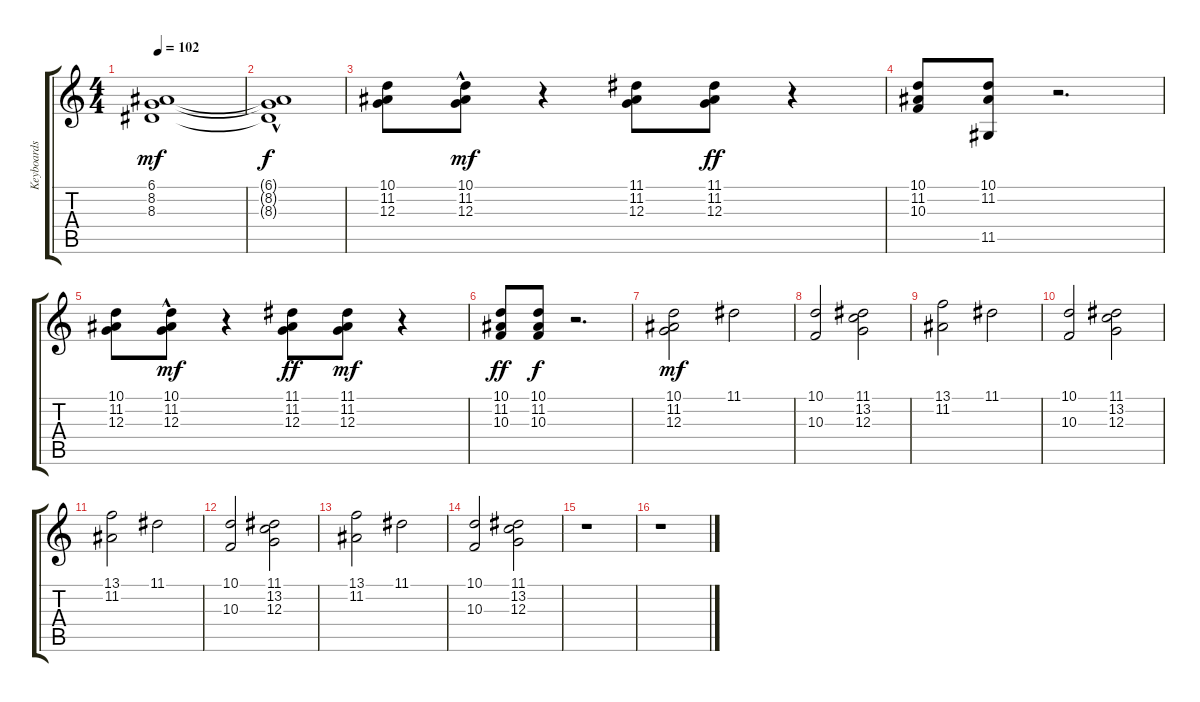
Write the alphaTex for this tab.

\track ("Keyboards" "Keyboards") {instrument rockorgan}
\staff {score tabs}
\tuning (E4 B3 G3 D3 A2 E2) {hide}
\ts (4 4)
\tempo 102
\clef g2
\ks c
(6.1 8.2 8.3).1{dy mf} |
(6.1{t} 8.2{hac t} 8.3{hac t}).1{dy f} |
(10.1 11.2 12.3).8 (10.1 11.2{hac} 12.3).8{dy mf} r.4 (11.1 11.2 12.3).8 (11.1 11.2 12.3).8{dy ff} r.4 |
(10.1 11.2 10.3).8 (10.1 11.2 11.5).8 r.2{d} |
(10.1 11.2 12.3).8 (10.1 11.2{hac} 12.3).8{dy mf} r.4 (11.1 11.2 12.3).8{dy ff} (11.1 11.2 12.3).8{dy mf} r.4 |
(10.1 11.2 10.3).8{dy ff} (10.1 11.2 10.3).8{dy f} r.2{d} |
(10.1 11.2 12.3).2{dy mf} 11.1.2 |
(10.1 10.3).2 (11.1 13.2 12.3).2 |
(13.1 11.2).2 11.1.2 |
(10.1 10.3).2 (11.1 13.2 12.3).2 |
(13.1 11.2).2 11.1.2 |
(10.1 10.3).2 (11.1 13.2 12.3).2 |
(13.1 11.2).2 11.1.2 |
(10.1 10.3).2 (11.1 13.2 12.3).2 |
r.1 |
r.1
